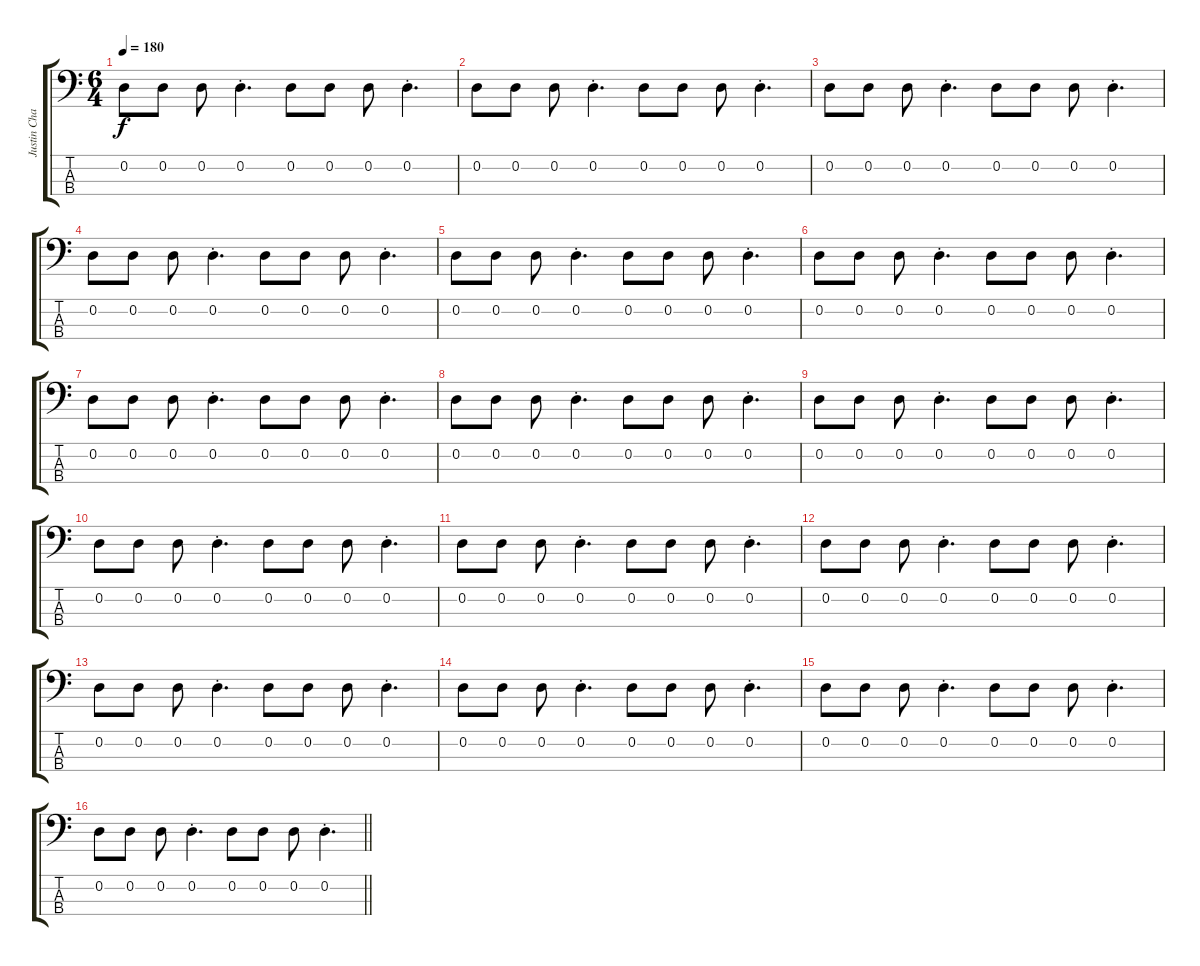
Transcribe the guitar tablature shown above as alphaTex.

\track ("Justin Chancellor" "Justin Cha") {instrument electricbasspick}
\staff {score tabs}
\tuning (G2 D2 A1 D1) {hide}
\ts (6 4)
\tempo 180
\clef f4
\ks c
0.2.8{dy f} 0.2.8 0.2.8 0.2{st}.4{d} 0.2.8 0.2.8 0.2.8 0.2{st}.4{d} |
0.2.8 0.2.8 0.2.8 0.2{st}.4{d} 0.2.8 0.2.8 0.2.8 0.2{st}.4{d} |
0.2.8 0.2.8 0.2.8 0.2{st}.4{d} 0.2.8 0.2.8 0.2.8 0.2{st}.4{d} |
0.2.8 0.2.8 0.2.8 0.2{st}.4{d} 0.2.8 0.2.8 0.2.8 0.2{st}.4{d} |
0.2.8 0.2.8 0.2.8 0.2{st}.4{d} 0.2.8 0.2.8 0.2.8 0.2{st}.4{d} |
0.2.8 0.2.8 0.2.8 0.2{st}.4{d} 0.2.8 0.2.8 0.2.8 0.2{st}.4{d} |
0.2.8 0.2.8 0.2.8 0.2{st}.4{d} 0.2.8 0.2.8 0.2.8 0.2{st}.4{d} |
0.2.8 0.2.8 0.2.8 0.2{st}.4{d} 0.2.8 0.2.8 0.2.8 0.2{st}.4{d} |
0.2.8 0.2.8 0.2.8 0.2{st}.4{d} 0.2.8 0.2.8 0.2.8 0.2{st}.4{d} |
0.2.8 0.2.8 0.2.8 0.2{st}.4{d} 0.2.8 0.2.8 0.2.8 0.2{st}.4{d} |
0.2.8 0.2.8 0.2.8 0.2{st}.4{d} 0.2.8 0.2.8 0.2.8 0.2{st}.4{d} |
0.2.8 0.2.8 0.2.8 0.2{st}.4{d} 0.2.8 0.2.8 0.2.8 0.2{st}.4{d} |
0.2.8 0.2.8 0.2.8 0.2{st}.4{d} 0.2.8 0.2.8 0.2.8 0.2{st}.4{d} |
0.2.8 0.2.8 0.2.8 0.2{st}.4{d} 0.2.8 0.2.8 0.2.8 0.2{st}.4{d} |
0.2.8 0.2.8 0.2.8 0.2{st}.4{d} 0.2.8 0.2.8 0.2.8 0.2{st}.4{d} |
\barLineRight lightlight
0.2.8 0.2.8 0.2.8 0.2{st}.4{d} 0.2.8 0.2.8 0.2.8 0.2{st}.4{d}
